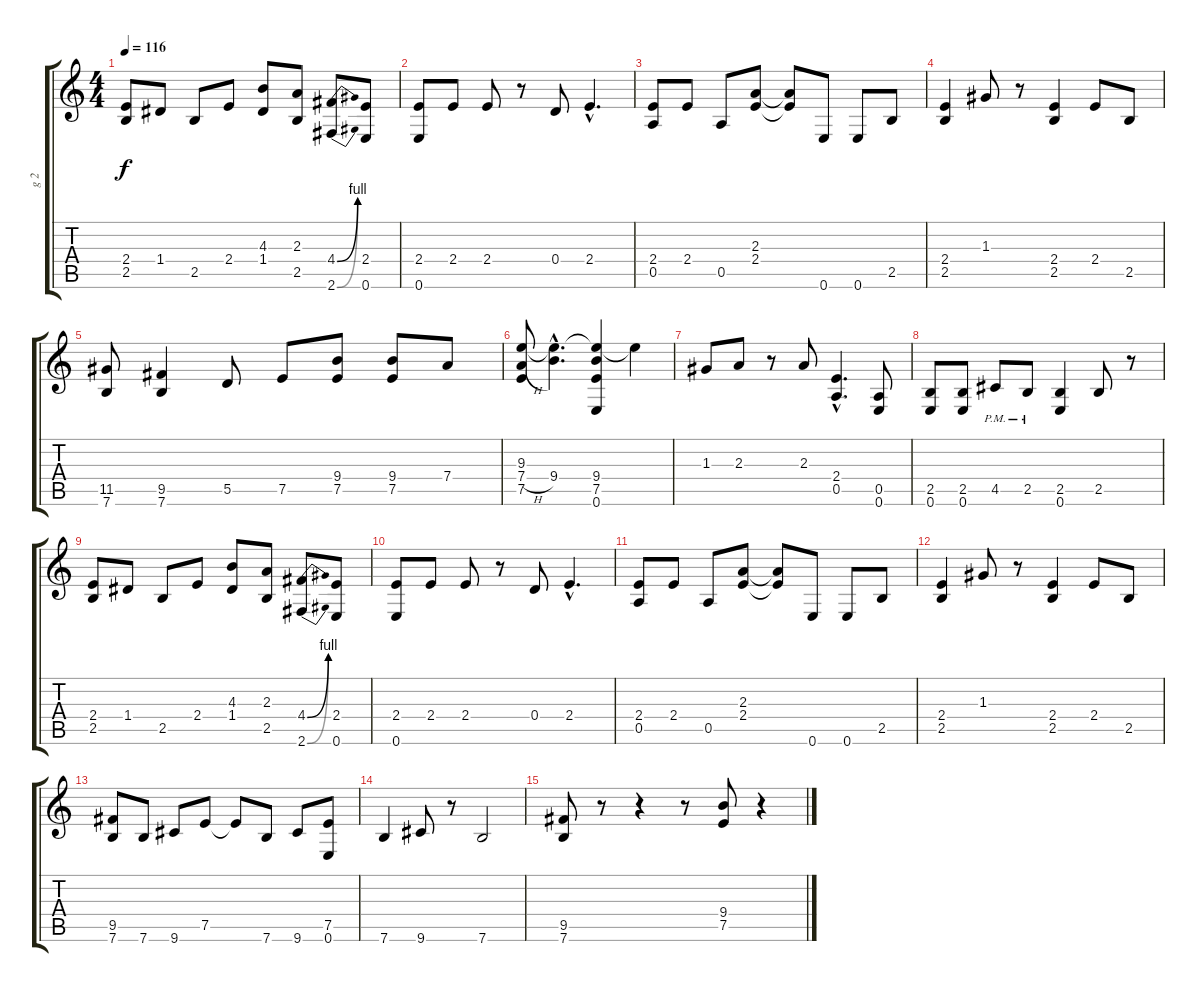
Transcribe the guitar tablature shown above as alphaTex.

\track ("g 2" "g 2") {instrument electricguitarclean}
\staff {score tabs}
\tuning (E4 B3 G3 D3 A2 E2) {hide}
\ts (4 4)
\tempo 116
\clef g2
\ks c
(2.4 2.5).8{dy f} 1.4.8 2.5.8 2.4.8 (4.3 1.4).8 (2.3 2.5).8 (4.4{be (bend 0 0 60 4)} 2.6{be (bend 0 0 60 4)}).8 (2.4 0.6).8 |
(2.4 0.6).8 2.4.8 2.4.8 r.8 0.4.8 2.4{hac}.4{d} |
(2.4 0.5).8 2.4.8 0.5.8 (2.3 2.4).8 (2.3{t} 2.4{t}).8 0.6.8 0.6.8 2.5.8 |
(2.4 2.5).4 1.3.8 r.8 (2.4 2.5).4 2.4.8 2.5.8 |
(11.5 7.6).8 (9.5 7.6).4 5.5.8 7.5.8 (9.4 7.5).8 (9.4 7.5).8 7.4.8 |
(9.3 7.4{h} 7.5).8 (9.3{hac t} 9.4{hac}).4{d} (9.3{t} 9.4 7.5 0.6).4 9.3{t}.4 |
1.3.8 2.3.8 r.8 2.3.8 (2.4{hac} 0.5{hac}).4{d} (0.5 0.6).8 |
(2.5 0.6).8 (2.5 0.6).8 4.5{pm}.8 2.5{pm}.8 (2.5 0.6).4 2.5.8 r.8 |
(2.4 2.5).8 1.4.8 2.5.8 2.4.8 (4.3 1.4).8 (2.3 2.5).8 (4.4{be (bend 0 0 60 4)} 2.6{be (bend 0 0 60 4)}).8 (2.4 0.6).8 |
(2.4 0.6).8 2.4.8 2.4.8 r.8 0.4.8 2.4{hac}.4{d} |
(2.4 0.5).8 2.4.8 0.5.8 (2.3 2.4).8 (2.3{t} 2.4{t}).8 0.6.8 0.6.8 2.5.8 |
(2.4 2.5).4 1.3.8 r.8 (2.4 2.5).4 2.4.8 2.5.8 |
(9.5 7.6).8 7.6.8 9.6.8 7.5.8 7.5{t}.8 7.6.8 9.6.8 (7.5 0.6).8 |
7.6.4 9.6.8 r.8 7.6.2 |
(9.5 7.6).8 r.8 r.4 r.8 (9.4 7.5).8 r.4
